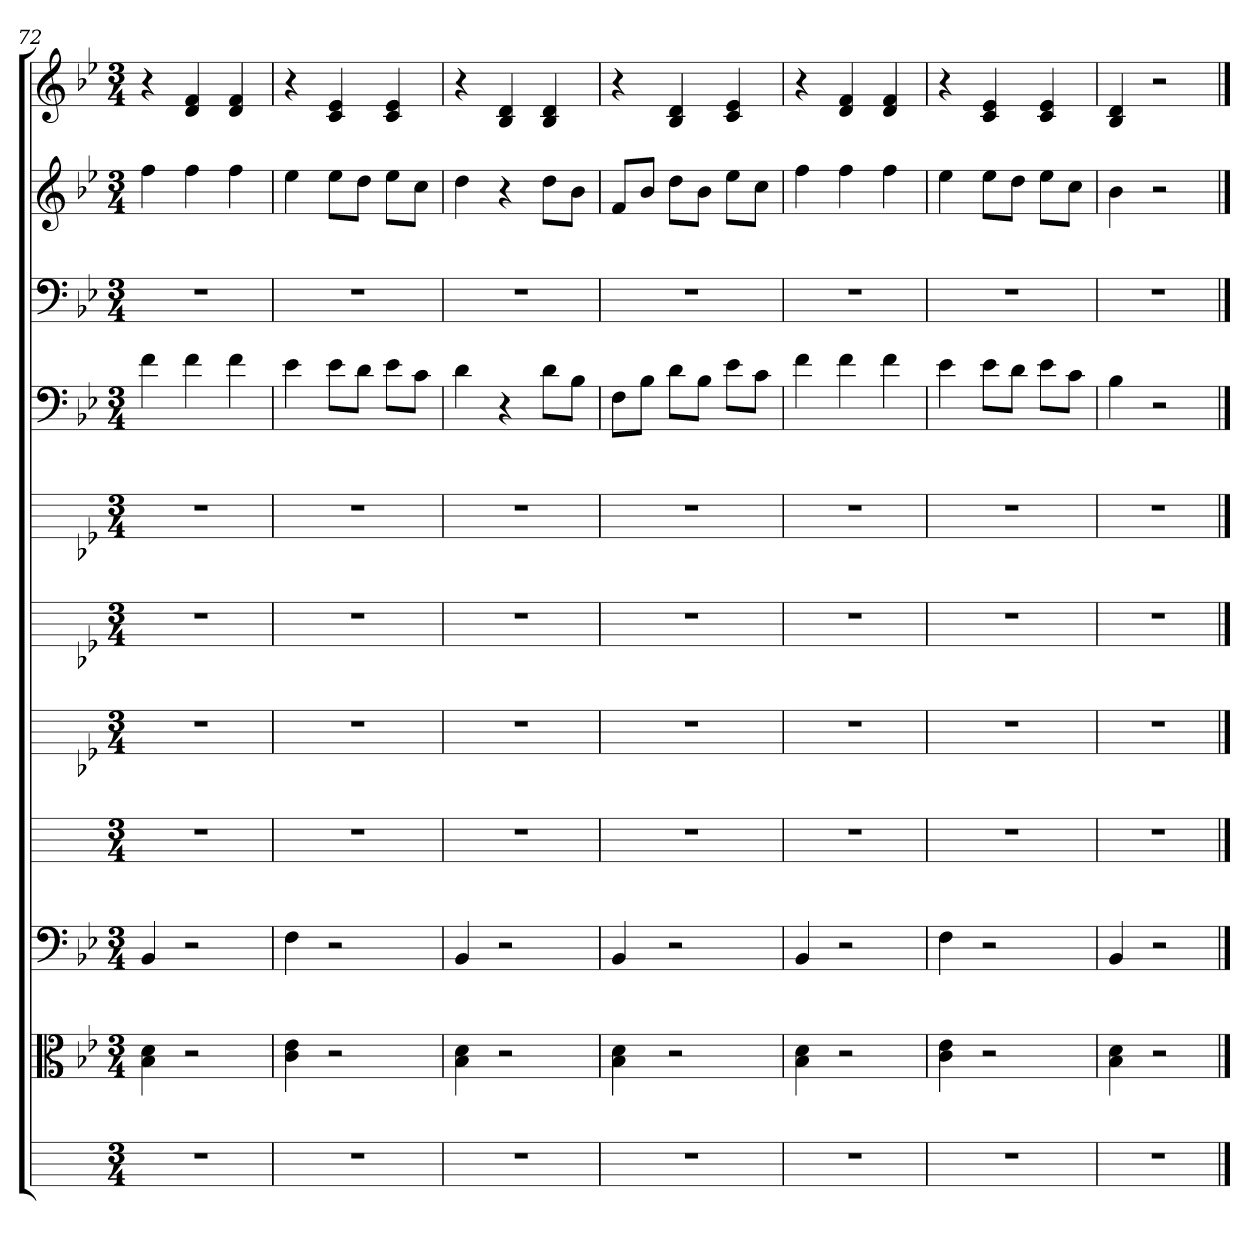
**kern	**kern	**kern	**kern	**kern	**kern	**kern	**kern	**kern	**kern	**kern
*part11	*part10	*part9	*part8	*part7	*part6	*part5	*part4	*part3	*part2	*part1
*staff11	*staff10	*staff9	*staff8	*staff7	*staff6	*staff5	*staff4	*staff3	*staff2	*staff1
*	*clefC3	*clefF4	*	*	*	*	*clefF4	*clefF4	*	*
*k[]	*k[b-e-]	*k[b-e-]	*k[]	*k[b-e-]	*k[b-e-]	*k[b-e-]	*k[b-e-]	*k[b-e-]	*k[b-e-]	*k[b-e-]
*M3/4	*M3/4	*M3/4	*M3/4	*M3/4	*M3/4	*M3/4	*M3/4	*M3/4	*M3/4	*M3/4
=72	=72	=72	=72	=72	=72	=72	=72	=72	=72	=72
2.r	4B- 4d	4BB-	2.r	2.r	2.r	2.r	4f	2.r	4ff	4r
.	2r	2r	.	.	.	.	4f	.	4ff	4d 4f
.	.	.	.	.	.	.	4f	.	4ff	4d 4f
=73	=73	=73	=73	=73	=73	=73	=73	=73	=73	=73
2.r	4c 4e-	4F	2.r	2.r	2.r	2.r	4e-	2.r	4ee-	4r
.	2r	2r	.	.	.	.	8e-\L	.	8ee-L	4c 4e-
.	.	.	.	.	.	.	8d\J	.	8ddJ	.
.	.	.	.	.	.	.	8e-\L	.	8ee-L	4c 4e-
.	.	.	.	.	.	.	8c\J	.	8ccJ	.
=74	=74	=74	=74	=74	=74	=74	=74	=74	=74	=74
2.r	4B- 4d	4BB-	2.r	2.r	2.r	2.r	4d	2.r	4dd	4r
.	2r	2r	.	.	.	.	4r	.	4r	4B- 4d
.	.	.	.	.	.	.	8d\L	.	8ddL	4B- 4d
.	.	.	.	.	.	.	8B-\J	.	8b-J	.
=75	=75	=75	=75	=75	=75	=75	=75	=75	=75	=75
2.r	4B- 4d	4BB-	2.r	2.r	2.r	2.r	8F\L	2.r	8fL	4r
.	.	.	.	.	.	.	8B-\J	.	8b-J	.
.	2r	2r	.	.	.	.	8d\L	.	8ddL	4B- 4d
.	.	.	.	.	.	.	8B-\J	.	8b-J	.
.	.	.	.	.	.	.	8e-\L	.	8ee-L	4c 4e-
.	.	.	.	.	.	.	8c\J	.	8ccJ	.
=76	=76	=76	=76	=76	=76	=76	=76	=76	=76	=76
2.r	4B- 4d	4BB-	2.r	2.r	2.r	2.r	4f	2.r	4ff	4r
.	2r	2r	.	.	.	.	4f	.	4ff	4d 4f
.	.	.	.	.	.	.	4f	.	4ff	4d 4f
=77	=77	=77	=77	=77	=77	=77	=77	=77	=77	=77
2.r	4c 4e-	4F	2.r	2.r	2.r	2.r	4e-	2.r	4ee-	4r
.	2r	2r	.	.	.	.	8e-\L	.	8ee-L	4c 4e-
.	.	.	.	.	.	.	8d\J	.	8ddJ	.
.	.	.	.	.	.	.	8e-\L	.	8ee-L	4c 4e-
.	.	.	.	.	.	.	8c\J	.	8ccJ	.
=78	=78	=78	=78	=78	=78	=78	=78	=78	=78	=78
2.r	4B- 4d	4BB-	2.r	2.r	2.r	2.r	4B-	2.r	4b-	4B- 4d
.	2r	2r	.	.	.	.	2r	.	2r	2r
==	==	==	==	==	==	==	==	==	==	==
*-	*-	*-	*-	*-	*-	*-	*-	*-	*-	*-
